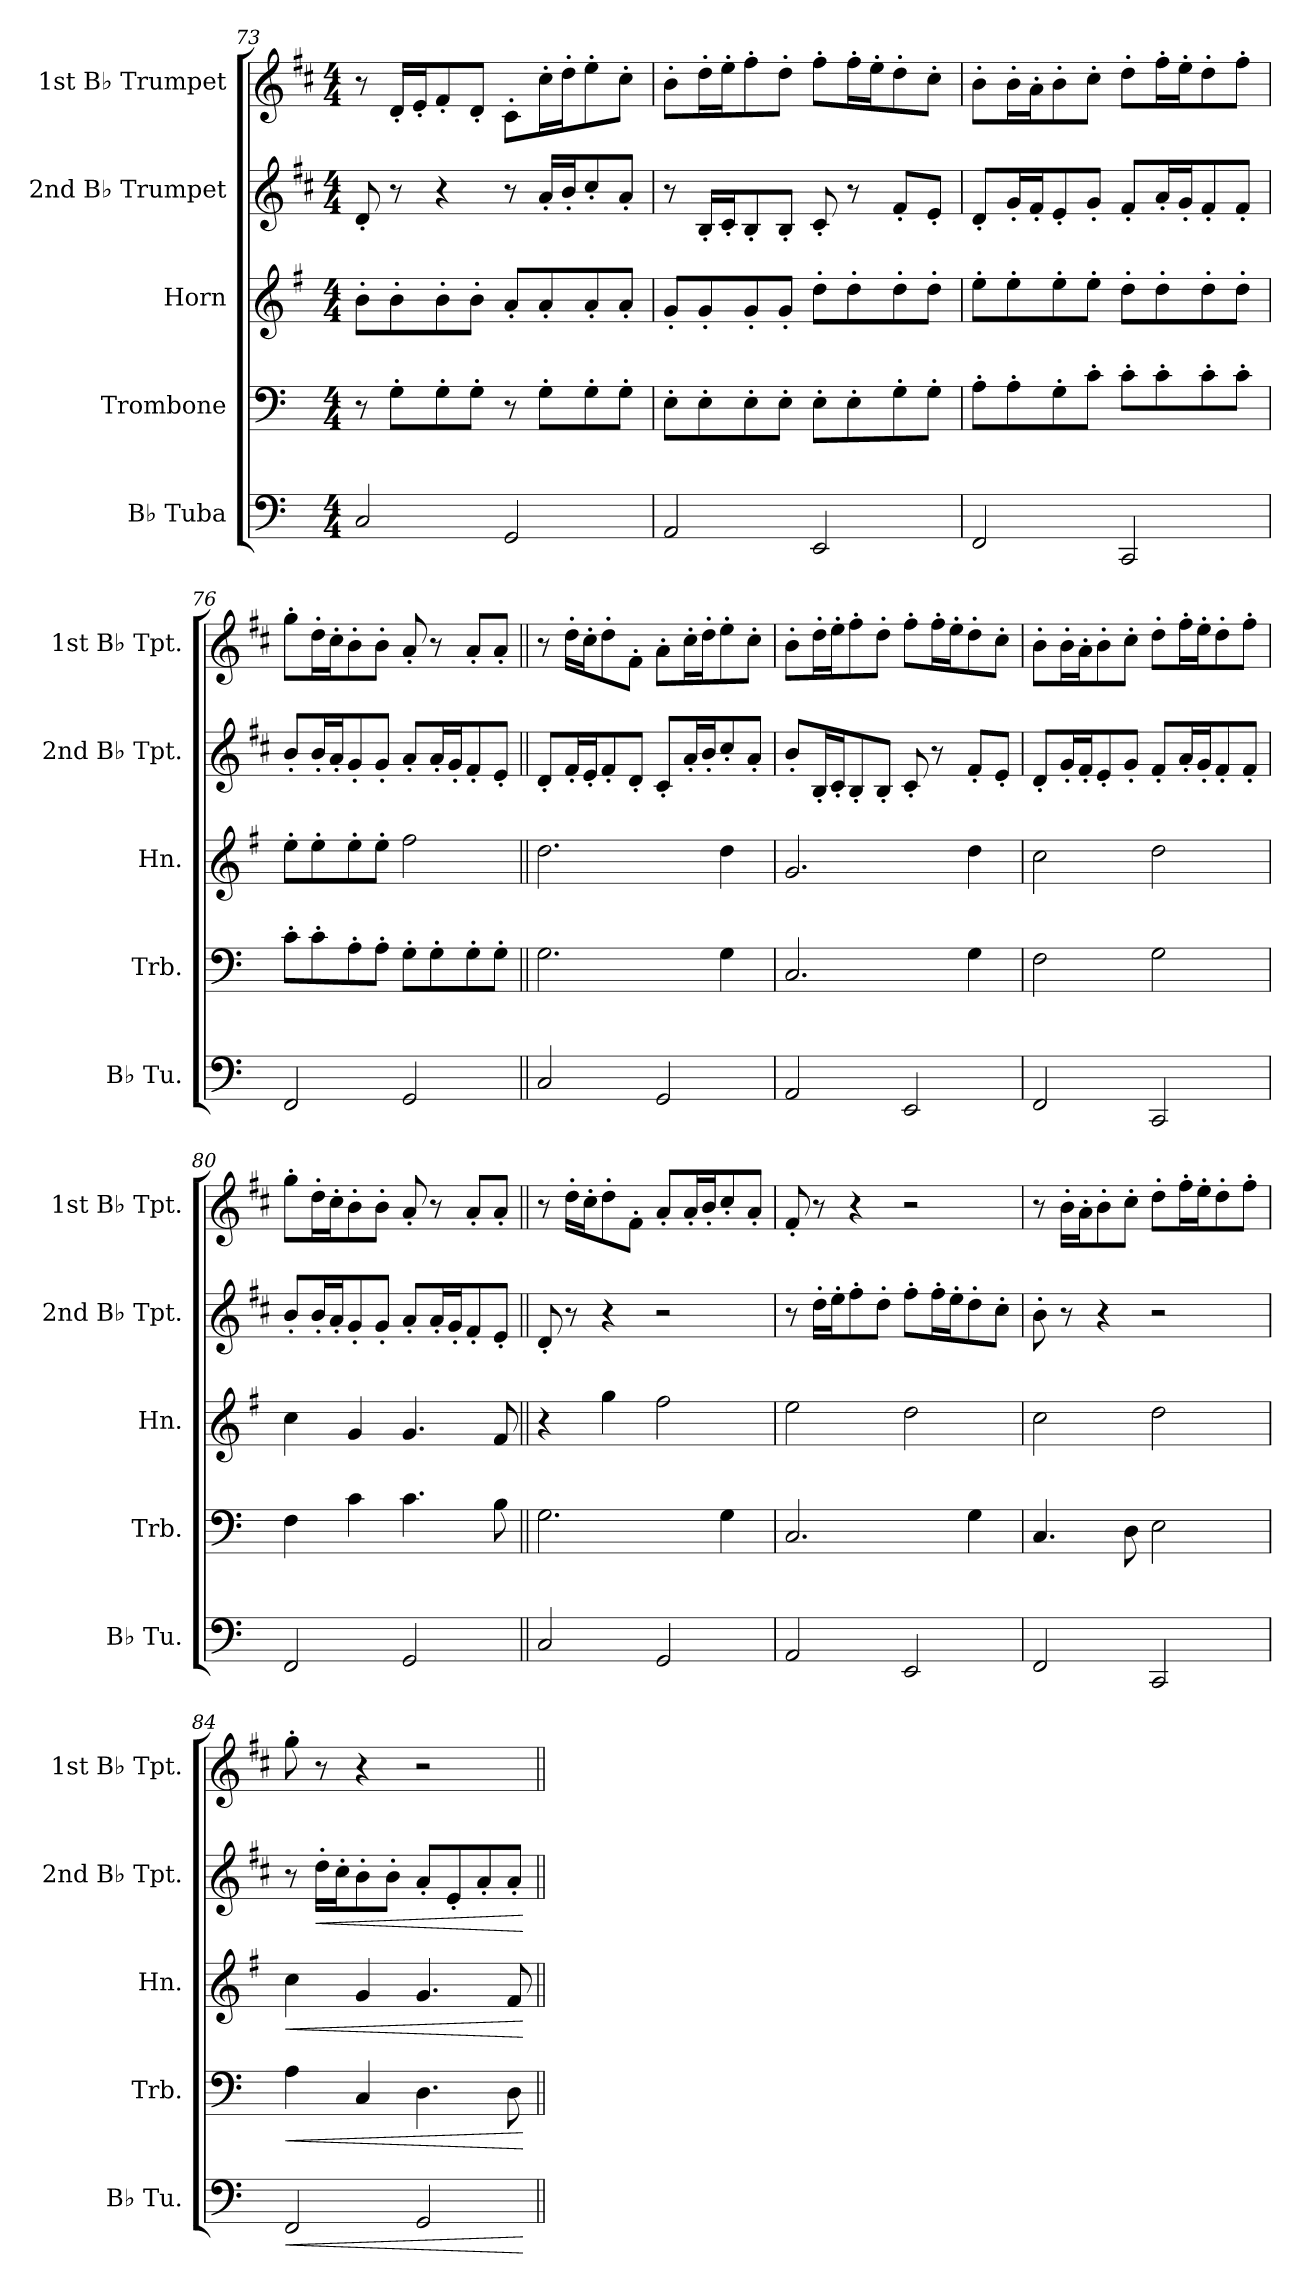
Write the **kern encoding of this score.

**kern	**dynam	**kern	**dynam	**kern	**dynam	**kern	**dynam	**kern
*part5	*part5	*part4	*part4	*part3	*part3	*part2	*part2	*part1
*staff5	*staff5	*staff4	*staff4	*staff3	*staff3	*staff2	*staff2	*staff1
*I"B♭ Tuba	*	*I"Trombone	*	*I"Horn	*	*I"2nd B♭ Trumpet	*	*I"1st B♭ Trumpet
*I'B♭ Tu.	*	*I'Trb.	*	*I'Hn.	*	*I'2nd B♭ Tpt.	*	*I'1st B♭ Tpt.
!!LO:LB:g=z
*clefF4	*	*clefF4	*	*clefG2	*	*clefG2	*	*clefG2
*	*	*	*	*ITrd4c7	*	*ITrd1c2	*	*ITrd1c2
*k[]	*	*k[]	*	*k[]	*	*k[]	*	*k[]
*C:	*	*C:	*	*C:	*	*C:	*	*C:
*M4/4	*	*M4/4	*	*M4/4	*	*M4/4	*	*M4/4
=73	=73	=73	=73	=73	=73	=73	=73	=73
2C/	.	8r	.	8e'\L	.	8c'/	.	8r
.	.	8G'\L	.	8e'\	.	8r	.	16c'/LL
.	.	.	.	.	.	.	.	16d'/J
.	.	8G'\	.	8e'\	.	4r	.	8e'/
.	.	8G'\J	.	8e'\J	.	.	.	8c'/J
2GG/	.	8r	.	8d'/L	.	8r	.	8B'\L
.	.	8G'\L	.	8d'/	.	16g'/LL	.	16b'\L
.	.	.	.	.	.	16a'/J	.	16cc'\J
.	.	8G'\	.	8d'/	.	8b'/	.	8dd'\
.	.	8G'\J	.	8d'/J	.	8g'/J	.	8b'\J
=74	=74	=74	=74	=74	=74	=74	=74	=74
2AA/	.	8E'\L	.	8c'/L	.	8r	.	8a'\L
.	.	8E'\	.	8c'/	.	16A'/LL	.	16cc'\L
.	.	.	.	.	.	16B'/J	.	16dd'\J
.	.	8E'\	.	8c'/	.	8A'/	.	8ee'\
.	.	8E'\J	.	8c'/J	.	8A'/J	.	8cc'\J
2EE/	.	8E'\L	.	8g'\L	.	8B'/	.	8ee'\L
.	.	8E'\	.	8g'\	.	8r	.	16ee'\L
.	.	.	.	.	.	.	.	16dd'\J
.	.	8G'\	.	8g'\	.	8e'/L	.	8cc'\
.	.	8G'\J	.	8g'\J	.	8d'/J	.	8b'\J
=75	=75	=75	=75	=75	=75	=75	=75	=75
2FF/	.	8A'\L	.	8a'\L	.	8c'/L	.	8a'\L
.	.	8A'\	.	8a'\	.	16f'/L	.	16a'\L
.	.	.	.	.	.	16e'/J	.	16g'\J
.	.	8G'\	.	8a'\	.	8d'/	.	8a'\
.	.	8c'\J	.	8a'\J	.	8f'/J	.	8b'\J
2CC/	.	8c'\L	.	8g'\L	.	8e'/L	.	8cc'\L
.	.	8c'\	.	8g'\	.	16g'/L	.	16ee'\L
.	.	.	.	.	.	16f'/J	.	16dd'\J
.	.	8c'\	.	8g'\	.	8e'/	.	8cc'\
.	.	8c'\J	.	8g'\J	.	8e'/J	.	8ee'\J
!!LO:PB:g=z
=76	=76	=76	=76	=76	=76	=76	=76	=76
2FF/	.	8c'\L	.	8a'\L	.	8a'/L	.	8ff'\L
.	.	8c'\	.	8a'\	.	16a'/L	.	16cc'\L
.	.	.	.	.	.	16g'/J	.	16b'\J
.	.	8A'\	.	8a'\	.	8f'/	.	8a'\
.	.	8A'\J	.	8a'\J	.	8f'/J	.	8a'\J
2GG/	.	8G'\L	.	2b\	.	8g'/L	.	8g'/
.	.	8G'\	.	.	.	16g'/L	.	8r
.	.	.	.	.	.	16f'/J	.	.
.	.	8G'\	.	.	.	8e'/	.	8g'/L
.	.	8G'\J	.	.	.	8d'/J	.	8g'/J
=77||	=77||	=77||	=77||	=77||	=77||	=77||	=77||	=77||
2C/	.	2.G\	.	2.g\	.	8c'/L	.	8r
.	.	.	.	.	.	16e'/L	.	16cc'\LL
.	.	.	.	.	.	16d'/J	.	16b'\J
.	.	.	.	.	.	8e'/	.	8cc'\
.	.	.	.	.	.	8c'/J	.	8e'\J
2GG/	.	.	.	.	.	8B'/L	.	8g'\L
.	.	.	.	.	.	16g'/L	.	16b'\L
.	.	.	.	.	.	16a'/J	.	16cc'\J
.	.	4G\	.	4g\	.	8b'/	.	8dd'\
.	.	.	.	.	.	8g'/J	.	8b'\J
=78	=78	=78	=78	=78	=78	=78	=78	=78
2AA/	.	2.C/	.	2.c/	.	8a'/L	.	8a'\L
.	.	.	.	.	.	16A'/L	.	16cc'\L
.	.	.	.	.	.	16B'/J	.	16dd'\J
.	.	.	.	.	.	8A'/	.	8ee'\
.	.	.	.	.	.	8A'/J	.	8cc'\J
2EE/	.	.	.	.	.	8B'/	.	8ee'\L
.	.	.	.	.	.	8r	.	16ee'\L
.	.	.	.	.	.	.	.	16dd'\J
.	.	4G\	.	4g\	.	8e'/L	.	8cc'\
.	.	.	.	.	.	8d'/J	.	8b'\J
!!LO:LB:g=z
=79	=79	=79	=79	=79	=79	=79	=79	=79
2FF/	.	2F\	.	2f\	.	8c'/L	.	8a'\L
.	.	.	.	.	.	16f'/L	.	16a'\L
.	.	.	.	.	.	16e'/J	.	16g'\J
.	.	.	.	.	.	8d'/	.	8a'\
.	.	.	.	.	.	8f'/J	.	8b'\J
2CC/	.	2G\	.	2g\	.	8e'/L	.	8cc'\L
.	.	.	.	.	.	16g'/L	.	16ee'\L
.	.	.	.	.	.	16f'/J	.	16dd'\J
.	.	.	.	.	.	8e'/	.	8cc'\
.	.	.	.	.	.	8e'/J	.	8ee'\J
=80	=80	=80	=80	=80	=80	=80	=80	=80
2FF/	.	4F\	.	4f\	.	8a'/L	.	8ff'\L
.	.	.	.	.	.	16a'/L	.	16cc'\L
.	.	.	.	.	.	16g'/J	.	16b'\J
.	.	4c\	.	4c/	.	8f'/	.	8a'\
.	.	.	.	.	.	8f'/J	.	8a'\J
2GG/	.	4.c\	.	4.c/	.	8g'/L	.	8g'/
.	.	.	.	.	.	16g'/L	.	8r
.	.	.	.	.	.	16f'/J	.	.
.	.	.	.	.	.	8e'/	.	8g'/L
.	.	8B\	.	8B/	.	8d'/J	.	8g'/J
=81||	=81||	=81||	=81||	=81||	=81||	=81||	=81||	=81||
2C/	.	2.G\	.	4r	.	8c'/	.	8r
.	.	.	.	.	.	8r	.	16cc'\LL
.	.	.	.	.	.	.	.	16b'\J
.	.	.	.	4cc\	.	4r	.	8cc'\
.	.	.	.	.	.	.	.	8e'\J
2GG/	.	.	.	2b\	.	2r	.	8g'/L
.	.	.	.	.	.	.	.	16g'/L
.	.	.	.	.	.	.	.	16a'/J
.	.	4G\	.	.	.	.	.	8b'/
.	.	.	.	.	.	.	.	8g'/J
!!LO:PB:g=z
=82	=82	=82	=82	=82	=82	=82	=82	=82
2AA/	.	2.C/	.	2a\	.	8r	.	8e'/
.	.	.	.	.	.	16cc'\LL	.	8r
.	.	.	.	.	.	16dd'\J	.	.
.	.	.	.	.	.	8ee'\	.	4r
.	.	.	.	.	.	8cc'\J	.	.
2EE/	.	.	.	2g\	.	8ee'\L	.	2r
.	.	.	.	.	.	16ee'\L	.	.
.	.	.	.	.	.	16dd'\J	.	.
.	.	4G\	.	.	.	8cc'\	.	.
.	.	.	.	.	.	8b'\J	.	.
=83	=83	=83	=83	=83	=83	=83	=83	=83
2FF/	.	4.C/	.	2f\	.	8a'\	.	8r
.	.	.	.	.	.	8r	.	16a'\LL
.	.	.	.	.	.	.	.	16g'\J
.	.	.	.	.	.	4r	.	8a'\
.	.	8D\	.	.	.	.	.	8b'\J
2CC/	.	2E\	.	2g\	.	2r	.	8cc'\L
.	.	.	.	.	.	.	.	16ee'\L
.	.	.	.	.	.	.	.	16dd'\J
.	.	.	.	.	.	.	.	8cc'\
.	.	.	.	.	.	.	.	8ee'\J
=84	=84	=84	=84	=84	=84	=84	=84	=84
!	!LO:HP:b	!	!LO:HP:b	!	!LO:HP:b	!	!	!
2FF/	<	4A\	<	4f\	<	8r	.	8ff'\
!	!	!	!	!	!	!	!LO:HP:b	!
.	.	.	.	.	.	16cc'\LL	<	8r
.	.	.	.	.	.	16b'\J	.	.
.	.	4C/	.	4c/	.	8a'\	.	4r
.	.	.	.	.	.	8a'\J	.	.
2GG/	.	4.D\	.	4.c/	.	8g'/L	.	2r
.	.	.	.	.	.	8d'/	.	.
.	.	.	.	.	.	8g'/	.	.
.	.	8D\	.	8B/	.	8g'/J	.	.
.	[	.	[	.	[	.	[	.
=||	=||	=||	=||	=||	=||	=||	=||	=||
*-	*-	*-	*-	*-	*-	*-	*-	*-
